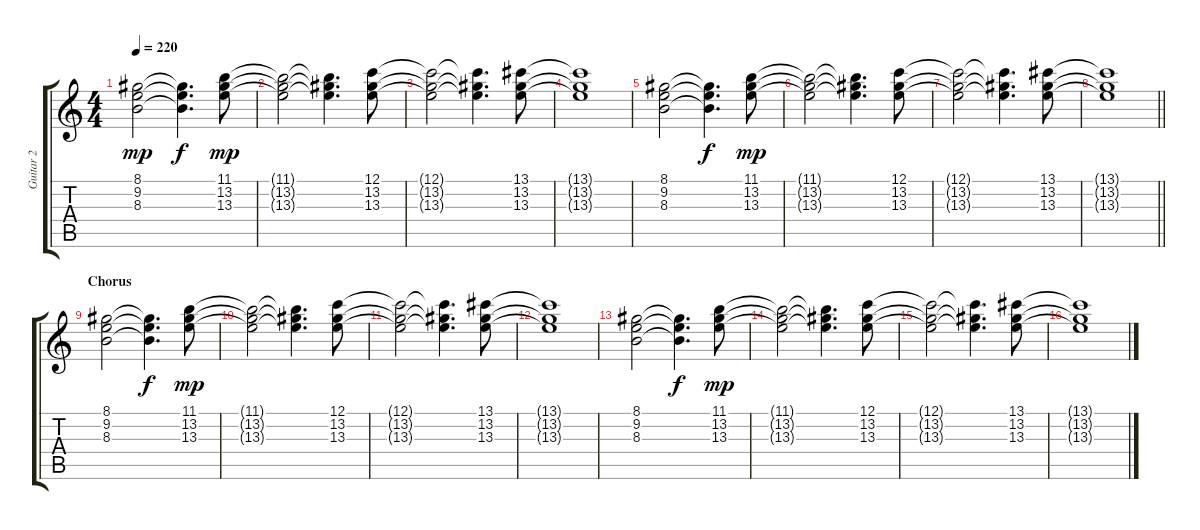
\track ("Guitar 2" "Guitar 2") {instrument overdrivenguitar}
\staff {score tabs}
\tuning (C4 G3 Eb3 Bb2 F2 C2) {hide}
\ts (4 4)
\tempo 220
\clef g2
\ks c
(8.1 9.2 8.3).2{dy mp} (8.1{t} 9.2{t} 8.3{t}).4{d dy f} (11.1 13.2 13.3).8{dy mp} |
(11.1{t} 13.2{t} 13.3{t}).2 (11.1{t} 13.2{t} 13.3{t}).4{d} (12.1 13.2 13.3).8 |
(12.1{t} 13.2{t} 13.3{t}).2 (12.1{t} 13.2{t} 13.3{t}).4{d} (13.1 13.2 13.3).8 |
(13.1{t} 13.2{t} 13.3{t}).1 |
(8.1 9.2 8.3).2 (8.1{t} 9.2{t} 8.3{t}).4{d dy f} (11.1 13.2 13.3).8{dy mp} |
(11.1{t} 13.2{t} 13.3{t}).2 (11.1{t} 13.2{t} 13.3{t}).4{d} (12.1 13.2 13.3).8 |
(12.1{t} 13.2{t} 13.3{t}).2 (12.1{t} 13.2{t} 13.3{t}).4{d} (13.1 13.2 13.3).8 |
\barLineRight lightlight
(13.1{t} 13.2{t} 13.3{t}).1 |
\section ("" "Chorus")
(8.1 9.2 8.3).2 (8.1{t} 9.2{t} 8.3{t}).4{d dy f} (11.1 13.2 13.3).8{dy mp} |
(11.1{t} 13.2{t} 13.3{t}).2 (11.1{t} 13.2{t} 13.3{t}).4{d} (12.1 13.2 13.3).8 |
(12.1{t} 13.2{t} 13.3{t}).2 (12.1{t} 13.2{t} 13.3{t}).4{d} (13.1 13.2 13.3).8 |
(13.1{t} 13.2{t} 13.3{t}).1 |
(8.1 9.2 8.3).2 (8.1{t} 9.2{t} 8.3{t}).4{d dy f} (11.1 13.2 13.3).8{dy mp} |
(11.1{t} 13.2{t} 13.3{t}).2 (11.1{t} 13.2{t} 13.3{t}).4{d} (12.1 13.2 13.3).8 |
(12.1{t} 13.2{t} 13.3{t}).2 (12.1{t} 13.2{t} 13.3{t}).4{d} (13.1 13.2 13.3).8 |
(13.1{t} 13.2{t} 13.3{t}).1
